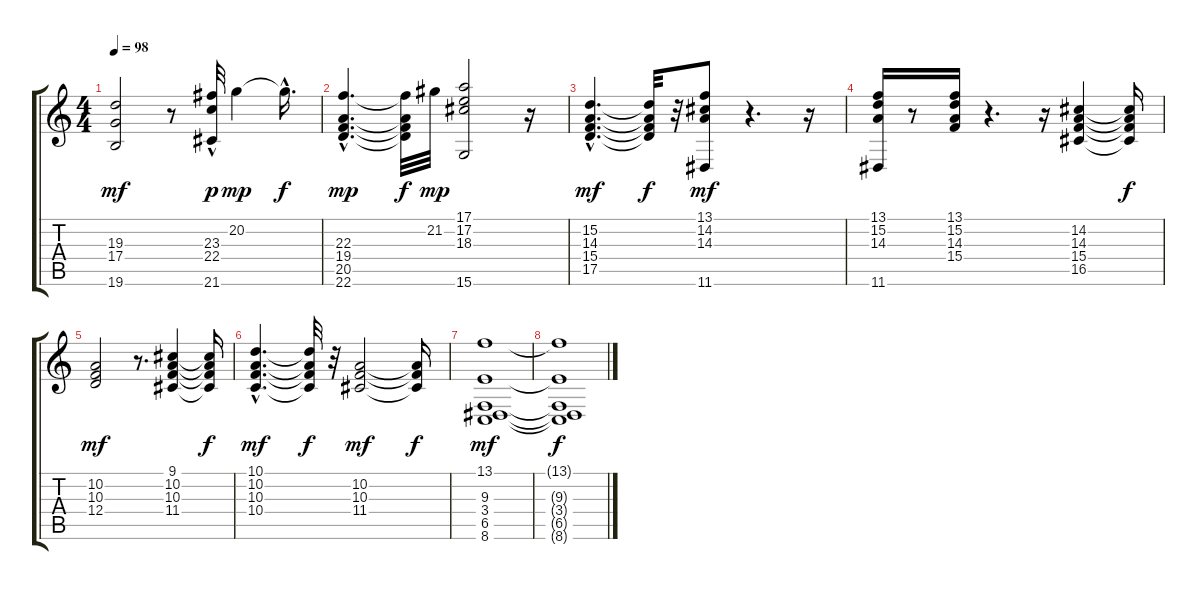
\track "" {instrument electricpiano1}
\staff {score tabs}
\tuning (E4 B3 G3 D3 A2 E2) {hide}
\ts (4 4)
\tempo 98
\clef g2
\ks c
(19.3 17.4 19.6).2{dy mf} r.8 (23.3 22.4{hac} 21.6).32{dy p} 20.2.4{dy mp} 20.2{hac t}.16{d dy f} |
(22.3{hac} 19.4{hac} 20.5{hac} 22.6{hac}).4{d dy mp} (22.3{t} 19.4{t} 20.5{t} 22.6{t}).32{dy f} 21.2.32{dy mp} (17.1 17.2 18.3 15.6).2 r.16 |
(15.2{hac} 14.3{hac} 15.4{hac} 17.5{hac}).4{d dy mf} (15.2{t} 14.3{t} 15.4{t} 17.5{t}).32{dy f} r.32 (13.1 14.2 14.3 11.6).8{dy mf} r.4{d} r.16 |
(13.1 15.2 14.3 11.6).16 r.8 (13.1 15.2 14.3 15.4).16 r.4{d} r.16 (14.2 14.3 15.4 16.5).4 (14.2{t} 14.3{t} 15.4{t} 16.5{t}).16{dy f} |
(10.2 10.3 12.4).2{dy mf} r.8{d} (9.1 10.2 10.3 11.4).4 (9.1{t} 10.2{t} 10.3{t} 11.4{t}).16{dy f} |
(10.1{hac} 10.2{hac} 10.3{hac} 10.4{hac}).4{d dy mf} (10.1{t} 10.2{t} 10.3{t} 10.4{t}).32{dy f} r.32 (10.2 10.3 11.4).2{dy mf} (10.2{t} 10.3{t} 11.4{t}).16{dy f} |
(13.1 9.3 3.4 6.5 8.6).1{dy mf} |
(13.1{t} 9.3{t} 3.4{t} 6.5{t} 8.6{t}).1{dy f}
